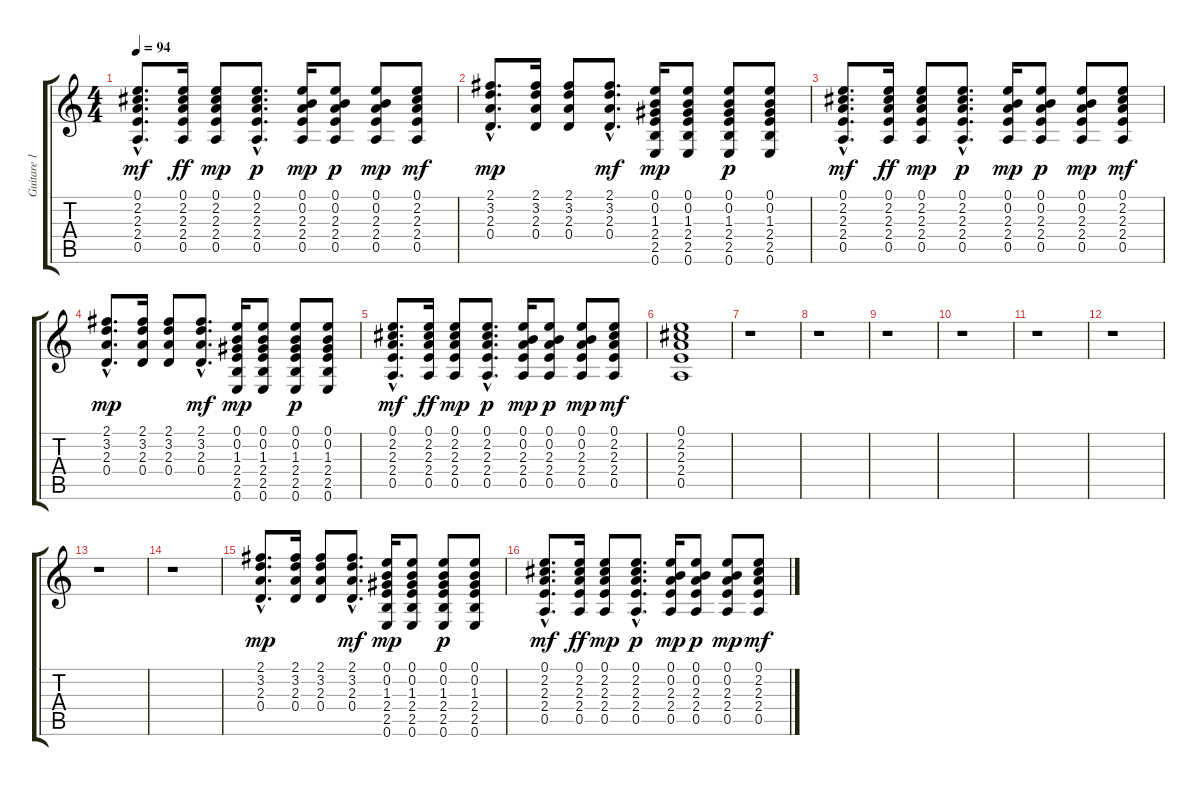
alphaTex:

\track ("Guitare 1" "Guitare 1") {instrument acousticguitarsteel}
\staff {score tabs}
\tuning (E4 B3 G3 D3 A2 E2) {hide}
\ts (4 4)
\tempo 94
\clef g2
\ks c
(0.1{hac} 2.2{hac} 2.3{hac} 2.4{hac} 0.5{hac}).8{d dy mf} (0.1 2.2 2.3 2.4 0.5).16{dy ff} (0.1 2.2 2.3 2.4 0.5).8{dy mp} (0.1{hac} 2.2{hac} 2.3{hac} 2.4{hac} 0.5{hac}).8{d dy p} (0.1 0.2 2.3 2.4 0.5).16{dy mp} (0.1 0.2 2.3 2.4 0.5).8{dy p} (0.1 0.2 2.3 2.4 0.5).8{dy mp} (0.1 2.2 2.3 2.4 0.5).8{dy mf} |
(2.1{hac} 3.2{hac} 2.3{hac} 0.4{hac}).8{d dy mp} (2.1 3.2 2.3 0.4).16 (2.1 3.2 2.3 0.4).8 (2.1{hac} 3.2{hac} 2.3{hac} 0.4{hac}).8{d dy mf} (0.1 0.2 1.3 2.4 2.5 0.6).16{dy mp} (0.1 0.2 1.3 2.4 2.5 0.6).8 (0.1 0.2 1.3 2.4 2.5 0.6).8{dy p} (0.1 0.2 1.3 2.4 2.5 0.6).8 |
(0.1{hac} 2.2{hac} 2.3{hac} 2.4{hac} 0.5{hac}).8{d dy mf} (0.1 2.2 2.3 2.4 0.5).16{dy ff} (0.1 2.2 2.3 2.4 0.5).8{dy mp} (0.1{hac} 2.2{hac} 2.3{hac} 2.4{hac} 0.5{hac}).8{d dy p} (0.1 0.2 2.3 2.4 0.5).16{dy mp} (0.1 0.2 2.3 2.4 0.5).8{dy p} (0.1 0.2 2.3 2.4 0.5).8{dy mp} (0.1 2.2 2.3 2.4 0.5).8{dy mf} |
(2.1{hac} 3.2{hac} 2.3{hac} 0.4{hac}).8{d dy mp} (2.1 3.2 2.3 0.4).16 (2.1 3.2 2.3 0.4).8 (2.1{hac} 3.2{hac} 2.3{hac} 0.4{hac}).8{d dy mf} (0.1 0.2 1.3 2.4 2.5 0.6).16{dy mp} (0.1 0.2 1.3 2.4 2.5 0.6).8 (0.1 0.2 1.3 2.4 2.5 0.6).8{dy p} (0.1 0.2 1.3 2.4 2.5 0.6).8 |
(0.1{hac} 2.2{hac} 2.3{hac} 2.4{hac} 0.5{hac}).8{d dy mf} (0.1 2.2 2.3 2.4 0.5).16{dy ff} (0.1 2.2 2.3 2.4 0.5).8{dy mp} (0.1{hac} 2.2{hac} 2.3{hac} 2.4{hac} 0.5{hac}).8{d dy p} (0.1 0.2 2.3 2.4 0.5).16{dy mp} (0.1 0.2 2.3 2.4 0.5).8{dy p} (0.1 0.2 2.3 2.4 0.5).8{dy mp} (0.1 2.2 2.3 2.4 0.5).8{dy mf} |
(0.1 2.2 2.3 2.4 0.5).1 |
r.1 |
r.1 |
r.1 |
r.1 |
r.1 |
r.1 |
r.1 |
r.1 |
(2.1{hac} 3.2{hac} 2.3{hac} 0.4{hac}).8{d dy mp} (2.1 3.2 2.3 0.4).16 (2.1 3.2 2.3 0.4).8 (2.1{hac} 3.2{hac} 2.3{hac} 0.4{hac}).8{d dy mf} (0.1 0.2 1.3 2.4 2.5 0.6).16{dy mp} (0.1 0.2 1.3 2.4 2.5 0.6).8 (0.1 0.2 1.3 2.4 2.5 0.6).8{dy p} (0.1 0.2 1.3 2.4 2.5 0.6).8 |
(0.1{hac} 2.2{hac} 2.3{hac} 2.4{hac} 0.5{hac}).8{d dy mf} (0.1 2.2 2.3 2.4 0.5).16{dy ff} (0.1 2.2 2.3 2.4 0.5).8{dy mp} (0.1{hac} 2.2{hac} 2.3{hac} 2.4{hac} 0.5{hac}).8{d dy p} (0.1 0.2 2.3 2.4 0.5).16{dy mp} (0.1 0.2 2.3 2.4 0.5).8{dy p} (0.1 0.2 2.3 2.4 0.5).8{dy mp} (0.1 2.2 2.3 2.4 0.5).8{dy mf}
